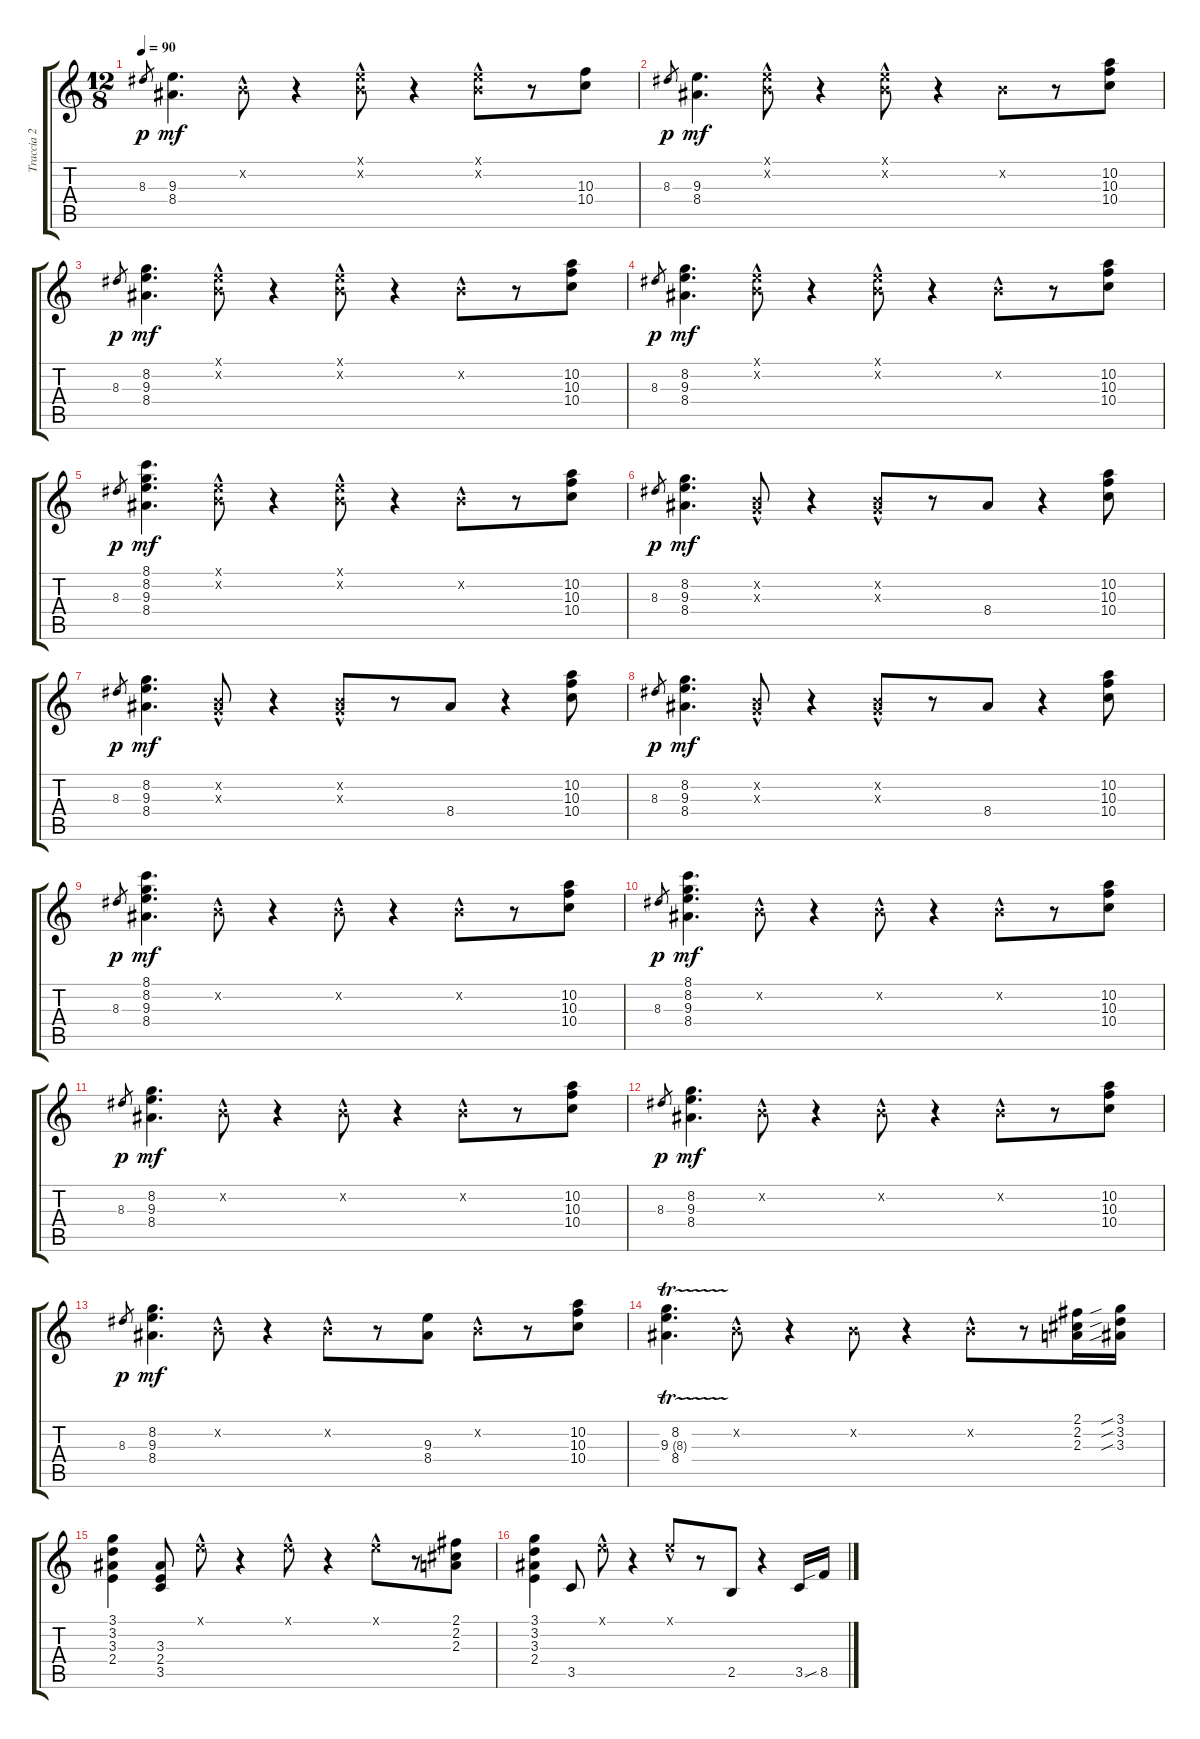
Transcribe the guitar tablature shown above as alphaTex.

\track ("Traccia 2" "Traccia 2") {instrument electricguitarjazz}
\staff {score tabs}
\tuning (E4 B3 G3 D3 A2 E2) {hide}
\ts (12 8)
\tempo 90
\clef g2
\ks c
8.3.8{gr dy p} (9.3 8.4).4{d dy mf} 0.2{hac x}.8 r.4 (0.1{hac x} 0.2{hac x}).8 r.4 (0.1{hac x} 0.2{hac x}).8 r.8 (10.3 10.4).8 |
8.3.8{gr dy p} (9.3 8.4).4{d dy mf} (0.1{hac x} 0.2{hac x}).8 r.4 (0.1{hac x} 0.2{hac x}).8 r.4 0.2{x}.8 r.8 (10.2 10.3 10.4).8 |
8.3.8{gr dy p} (8.2 9.3 8.4).4{d dy mf} (0.1{hac x} 0.2{hac x}).8 r.4 (0.1{hac x} 0.2{hac x}).8 r.4 0.2{hac x}.8 r.8 (10.2 10.3 10.4).8 |
8.3.8{gr dy p} (8.2 9.3 8.4).4{d dy mf} (0.1{hac x} 0.2{hac x}).8 r.4 (0.1{hac x} 0.2{hac x}).8 r.4 0.2{hac x}.8 r.8 (10.2 10.3 10.4).8 |
8.3.8{gr dy p} (8.1 8.2 9.3 8.4).4{d dy mf} (0.1{hac x} 0.2{hac x}).8 r.4 (0.1{hac x} 0.2{hac x}).8 r.4 0.2{hac x}.8 r.8 (10.2 10.3 10.4).8 |
8.3.8{gr dy p} (8.2 9.3 8.4).4{d dy mf} (0.2{hac x} 0.3{hac x}).8 r.4 (0.2{hac x} 0.3{hac x}).8 r.8 8.4.8 r.4 (10.2 10.3 10.4).8 |
8.3.8{gr dy p} (8.2 9.3 8.4).4{d dy mf} (0.2{hac x} 0.3{hac x}).8 r.4 (0.2{hac x} 0.3{hac x}).8 r.8 8.4.8 r.4 (10.2 10.3 10.4).8 |
8.3.8{gr dy p} (8.2 9.3 8.4).4{d dy mf} (0.2{hac x} 0.3{hac x}).8 r.4 (0.2{hac x} 0.3{hac x}).8 r.8 8.4.8 r.4 (10.2 10.3 10.4).8 |
8.3.8{gr dy p} (8.1 8.2 9.3 8.4).4{d dy mf} 0.2{hac x}.8 r.4 0.2{hac x}.8 r.4 0.2{hac x}.8 r.8 (10.2 10.3 10.4).8 |
8.3.8{gr dy p} (8.1 8.2 9.3 8.4).4{d dy mf} 0.2{hac x}.8 r.4 0.2{hac x}.8 r.4 0.2{hac x}.8 r.8 (10.2 10.3 10.4).8 |
8.3.8{gr dy p} (8.2 9.3 8.4).4{d dy mf} 0.2{hac x}.8 r.4 0.2{hac x}.8 r.4 0.2{hac x}.8 r.8 (10.2 10.3 10.4).8 |
8.3.8{gr dy p} (8.2 9.3 8.4).4{d dy mf} 0.2{hac x}.8 r.4 0.2{hac x}.8 r.4 0.2{hac x}.8 r.8 (10.2 10.3 10.4).8 |
8.3.8{gr dy p} (8.2 9.3 8.4).4{d dy mf} 0.2{hac x}.8 r.4 0.2{hac x}.8 r.8 (9.3 8.4).8 0.2{hac x}.8 r.8 (10.2 10.3 10.4).8 |
(8.2 9.3{tr (8 32)} 8.4).4{d} 0.2{hac x}.8 r.4 0.2{x}.8 r.4 0.2{hac x}.8 r.8 (2.1 2.2 2.3).16 (3.1{sib} 3.2{sib} 3.3{sib}).16 |
(3.1 3.2 3.3 2.4).4 (3.3 2.4 3.5).8 0.1{hac x}.8 r.4 0.1{hac x}.8 r.4 0.1{hac x}.8 r.8 (2.1 2.2 2.3).8 |
(3.1 3.2 3.3 2.4).4 3.5.8 0.1{hac x}.8 r.4 0.1{hac x}.8 r.8 2.5.8 r.4 3.5.16 8.5{sib}.16
